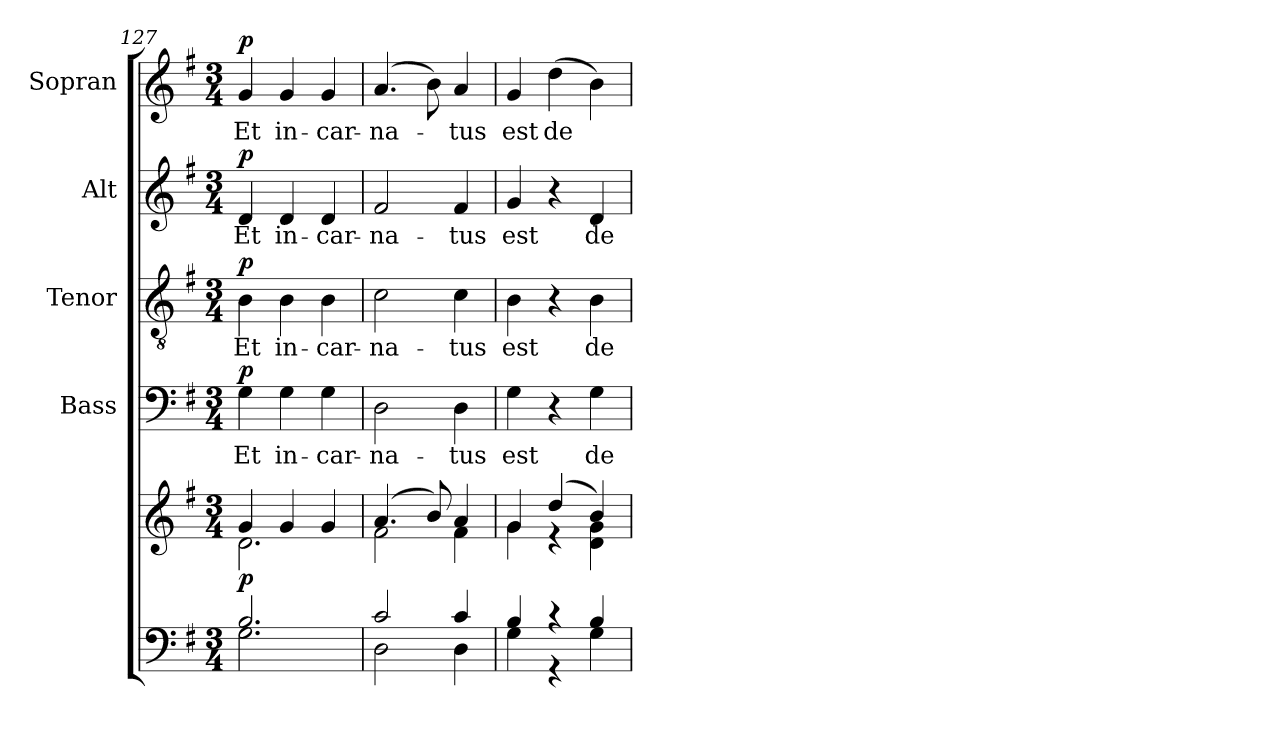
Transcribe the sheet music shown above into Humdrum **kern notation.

**kern	**kern	**dynam	**kern	**text	**dynam	**kern	**text	**dynam	**kern	**text	**dynam	**kern	**text	**dynam
*part5	*part5	*part5	*part4	*part4	*part4	*part3	*part3	*part3	*part2	*part2	*part2	*part1	*part1	*part1
*staff6	*staff5	*staff5/6	*staff4	*staff4	*staff4	*staff3	*staff3	*staff3	*staff2	*staff2	*staff2	*staff1	*staff1	*staff1
*	*	*	*I"Bass	*	*	*I"Tenor	*	*	*I"Alt	*	*	*I"Sopran	*	*
*	*	*	*I'B.	*	*	*I'T.	*	*	*I'A.	*	*	*I'S.	*	*
*clefF4	*clefG2	*	*clefF4	*	*	*clefGv2	*	*	*clefG2	*	*	*clefG2	*	*
*k[f#]	*k[f#]	*	*k[f#]	*	*	*k[f#]	*	*	*k[f#]	*	*	*k[f#]	*	*
*G:	*G:	*	*G:	*	*	*G:	*	*	*G:	*	*	*G:	*	*
*M3/4	*M3/4	*	*M3/4	*	*	*M3/4	*	*	*M3/4	*	*	*M3/4	*	*
=127	=127	=127	=127	=127	=127	=127	=127	=127	=127	=127	=127	=127	=127	=127
*^	*^	*	*	*	*	*	*	*	*	*	*	*	*	*
!	!	!	!	!LO:DY:b	!	!LO:LY:b	!LO:DY:a	!	!LO:LY:b	!LO:DY:a	!	!LO:LY:b	!LO:DY:a	!	!LO:LY:b	!LO:DY:a
2.B/	2.G\	4g/	2.d\	p	4G\	Et	p	4B\	Et	p	4d/	Et	p	4g/	Et	p
!	!	!	!	!	!	!LO:LY:b	!	!	!LO:LY:b	!	!	!LO:LY:b	!	!	!LO:LY:b	!
.	.	4g/	.	.	4G\	in-	.	4B\	in-	.	4d/	in-	.	4g/	in-	.
!	!	!	!	!	!	!LO:LY:b	!	!	!LO:LY:b	!	!	!LO:LY:b	!	!	!LO:LY:b	!
.	.	4g/	.	.	4G\	-car-	.	4B\	-car-	.	4d/	-car-	.	4g/	-car-	.
=128	=128	=128	=128	=128	=128	=128	=128	=128	=128	=128	=128	=128	=128	=128	=128	=128
!	!	!	!	!	!	!LO:LY:b	!	!	!LO:LY:b	!	!	!LO:LY:b	!	!	!LO:LY:b	!
2c/	2D\	(4.a/	2f#\	.	2D\	-na-	.	2c\	-na-	.	2f#/	-na-	.	(4.a/	-na-	.
.	.	8b/)	.	.	.	.	.	.	.	.	.	.	.	8b\)	.	.
!	!	!	!	!	!	!LO:LY:b	!	!	!LO:LY:b	!	!	!LO:LY:b	!	!	!LO:LY:b	!
4c/	4D\	4a/	4f#\	.	4D\	-tus	.	4c\	-tus	.	4f#/	-tus	.	4a/	-tus	.
=129	=129	=129	=129	=129	=129	=129	=129	=129	=129	=129	=129	=129	=129	=129	=129	=129
!	!	!	!	!	!	!LO:LY:b	!	!	!LO:LY:b	!	!	!LO:LY:b	!	!	!LO:LY:b	!
4B/	4G\	4g/	4g\	.	4G\	est	.	4B\	est	.	4g/	est	.	4g/	est	.
!	!	!	!	!	!	!	!	!	!	!	!	!	!	!	!LO:LY:b	!
4r	4r	(4dd/	4re	.	4r	.	.	4r	.	.	4r	.	.	(>4dd\	de	.
!	!	!	!	!	!	!LO:LY:b	!	!	!LO:LY:b	!	!	!LO:LY:b	!	!	!	!
4B/	4G\	4b/)	4d\ 4g\	.	4G\	de	.	4B\	de	.	4d/	de	.	4b\)	.	.
*v	*v	*	*	*	*	*	*	*	*	*	*	*	*	*	*	*
*	*v	*v	*	*	*	*	*	*	*	*	*	*	*	*	*
=	=	=	=	=	=	=	=	=	=	=	=	=	=	=
*-	*-	*-	*-	*-	*-	*-	*-	*-	*-	*-	*-	*-	*-	*-
